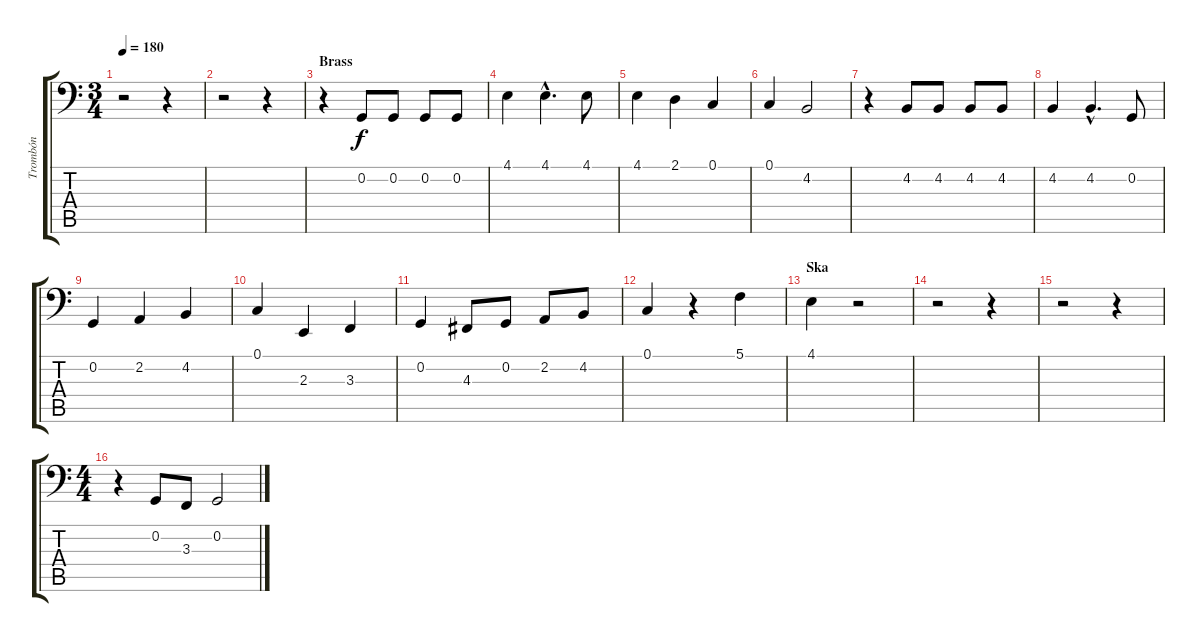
\track ("Trombón" "Trombón") {instrument trombone}
\staff {score tabs}
\tuning (C3 G2 D2 A1 E1 B0) {hide}
\ts (3 4)
\tempo 180
\clef f4
\ks c
r.2{dy f} r.4 |
r.2 r.4 |
\section ("" "Brass")
r.4 0.2.8 0.2.8 0.2.8 0.2.8 |
4.1.4 4.1{hac}.4{d} 4.1.8 |
4.1.4 2.1.4 0.1.4 |
0.1.4 4.2.2 |
r.4 4.2.8 4.2.8 4.2.8 4.2.8 |
4.2.4 4.2{hac}.4{d} 0.2.8 |
0.2.4 2.2.4 4.2.4 |
0.1.4 2.3.4 3.3.4 |
0.2.4 4.3.8 0.2.8 2.2.8 4.2.8 |
0.1.4 r.4 5.1.4 |
\section ("" "Ska")
4.1.4 r.2 |
r.2 r.4 |
r.2 r.4 |
\ts (4 4)
r.4 0.2.8 3.3.8 0.2.2
